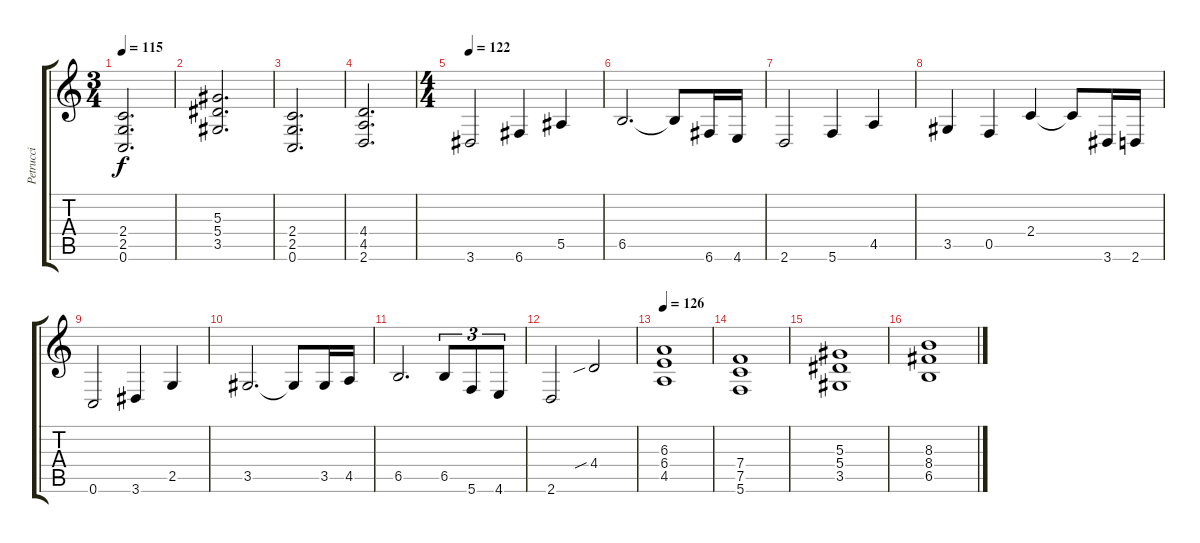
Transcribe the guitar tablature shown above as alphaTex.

\track ("Petrucci" "Petrucci") {instrument distortionguitar}
\staff {score tabs}
\tuning (C4 G3 Eb3 Bb2 F2 C2) {hide}
\ts (3 4)
\tempo 115
\clef g2
\ks c
(2.4 2.5 0.6).2{d dy f} |
(5.3 5.4 3.5).2{d} |
(2.4 2.5 0.6).2{d} |
(4.4 4.5 2.6).2{d} |
\ts (4 4)
\tempo 122
3.6.2 6.6.4 5.5.4 |
6.5.2{d} 6.5{t}.8 6.6.16 4.6.16 |
2.6.2 5.6.4 4.5.4 |
3.5.4 0.5.4 2.4.4 2.4{t}.8 3.6.16 2.6.16 |
0.6.2 3.6.4 2.5.4 |
3.5.2{d} 3.5{t}.8 3.5.16 4.5.16 |
6.5.2{d} 6.5.8{tu (3 2)} 5.6.8{tu (3 2)} 4.6.8{tu (3 2)} |
2.6.2 4.4{sib}.2 |
\tempo 126
(6.3 6.4 4.5).1 |
(7.4 7.5 5.6).1 |
(5.3 5.4 3.5).1 |
(8.3 8.4 6.5).1
